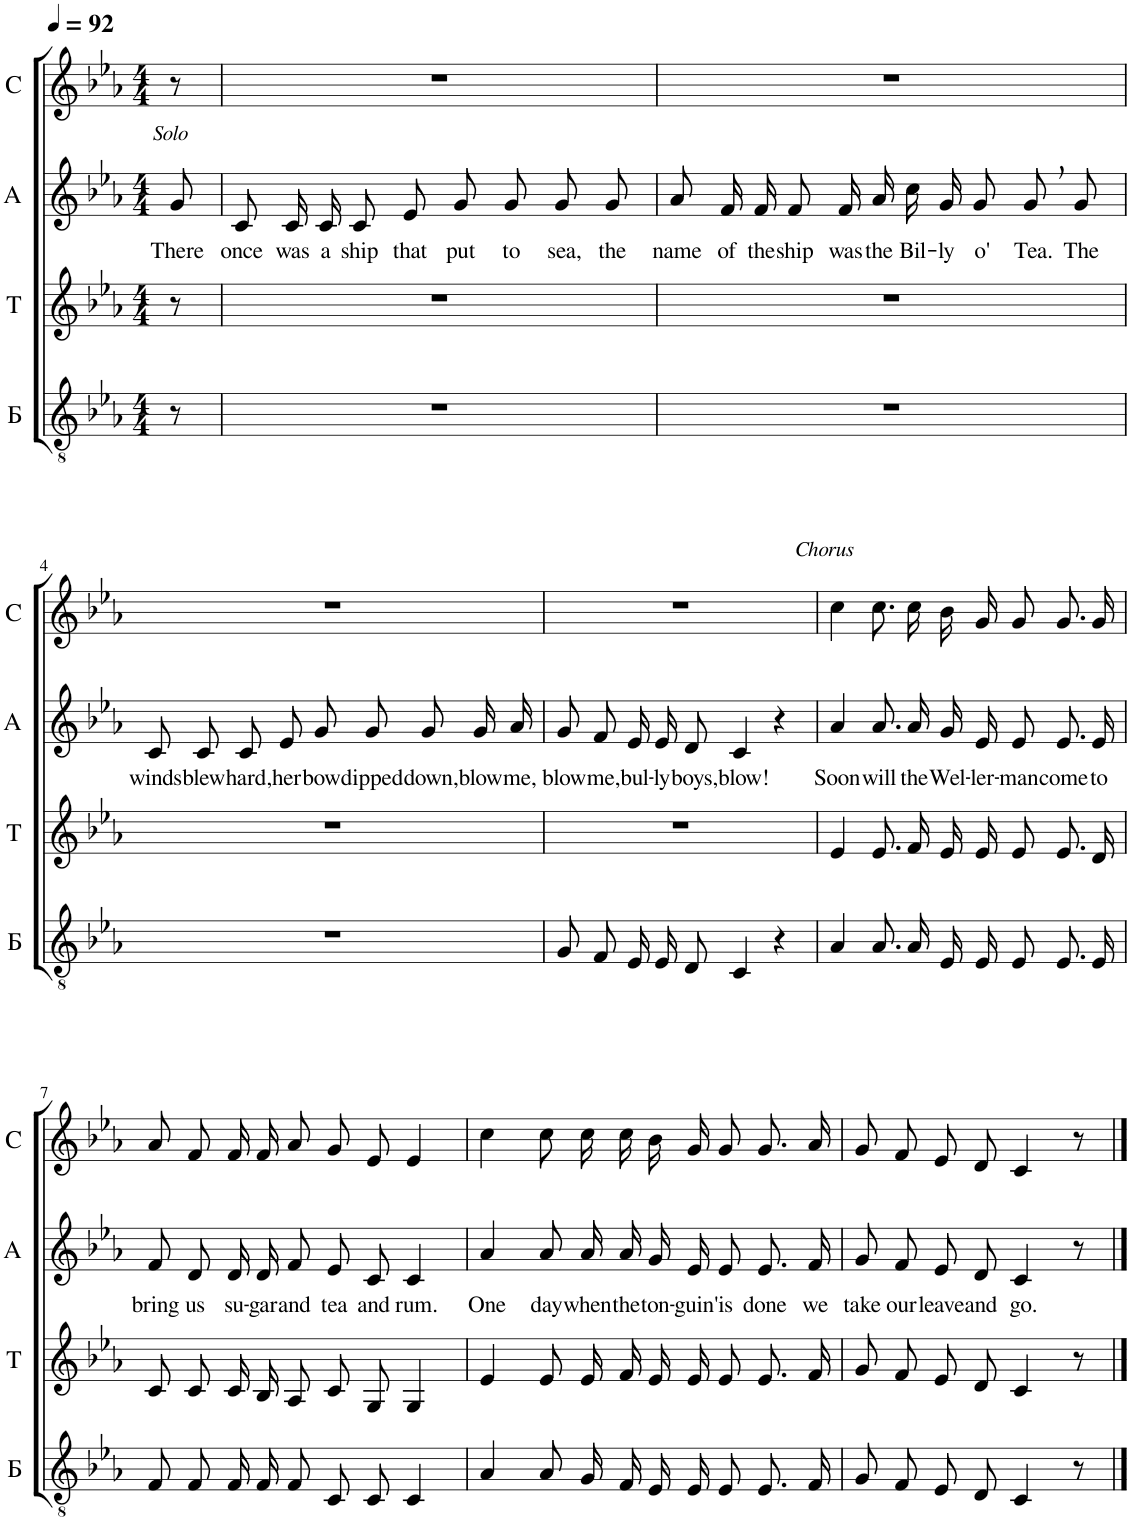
**kern	**kern	**kern	**text	**kern
*part4	*part3	*part2	*part2	*part1
*staff4	*staff3	*staff2	*staff2	*staff1
*I"Б	*I"Т	*I"А	*	*I"С
*clefGv2	*clefG2	*clefG2	*	*clefG2
*Trd4c7	*Trd4c7	*	*	*
*k[b-e-a-]	*k[b-e-a-]	*k[b-e-a-]	*	*k[b-e-a-]
*M4/4	*M4/4	*M4/4	*	*M4/4
*MM92	*MM92	*MM92	*	*MM92
=1	=1	=1	=1	=1
!	!	!LO:TX:a:i:t=Solo	!	!
!	!	!	!LO:LY:b	!
8r	8r	8g/	There	8r
=2	=2	=2	=2	=2
!	!	!	!LO:LY:b	!
1r	1r	8c/L	once	1r
!	!	!	!LO:LY:b	!
.	.	16c/L	was	.
!	!	!	!LO:LY:b	!
.	.	16c/JJ	a	.
!	!	!	!LO:LY:b	!
.	.	8c/L	ship	.
!	!	!	!LO:LY:b	!
.	.	8e-/J	that	.
!	!	!	!LO:LY:b	!
.	.	8g/L	put	.
!	!	!	!LO:LY:b	!
.	.	8g/J	to	.
!	!	!	!LO:LY:b	!
.	.	8g/L	sea,	.
!	!	!	!LO:LY:b	!
.	.	8g/J	the	.
=3	=3	=3	=3	=3
!	!	!	!LO:LY:b	!
1r	1r	8a-/L	name	1r
!	!	!	!LO:LY:b	!
.	.	16f/L	of	.
!	!	!	!LO:LY:b	!
.	.	16f/JJ	the	.
!	!	!	!LO:LY:b	!
.	.	8f/L	ship	.
!	!	!	!LO:LY:b	!
.	.	16f/L	was	.
!	!	!	!LO:LY:b	!
.	.	16a-/JJ	the	.
!	!	!	!LO:LY:b	!
.	.	16cc/LL	Bil-	.
!	!	!	!LO:LY:b	!
.	.	16g/J	-ly	.
!	!	!	!LO:LY:b	!
.	.	8g/J	o'	.
!	!	!	!LO:LY:b	!
.	.	8g,/L	Tea.	.
!	!	!	!LO:LY:b	!
.	.	8g/J	The	.
!!LO:LB:g=z
=4	=4	=4	=4	=4
!	!	!	!LO:LY:b	!
1r	1r	8c/L	winds	1r
!	!	!	!LO:LY:b	!
.	.	8c/J	blew	.
!	!	!	!LO:LY:b	!
.	.	8c/L	hard,	.
!	!	!	!LO:LY:b	!
.	.	8e-/J	her	.
!	!	!	!LO:LY:b	!
.	.	8g/L	bow	.
!	!	!	!LO:LY:b	!
.	.	8g/J	dipped	.
!	!	!	!LO:LY:b	!
.	.	8g/L	down,	.
!	!	!	!LO:LY:b	!
.	.	16g/L	blow	.
!	!	!	!LO:LY:b	!
.	.	16a-/JJ	me,	.
=5	=5	=5	=5	=5
!	!	!	!LO:LY:b	!
8G/L	1r	8g/L	blow	1r
!	!	!	!LO:LY:b	!
8F/J	.	8f/J	me,	.
!	!	!	!LO:LY:b	!
16E-/LL	.	16e-/LL	bul-	.
!	!	!	!LO:LY:b	!
16E-/J	.	16e-/J	-ly	.
!	!	!	!LO:LY:b	!
8D/J	.	8d/J	boys,	.
!	!	!	!LO:LY:b	!
4C/	.	4c/	blow!	.
4r	.	4r	.	.
=6	=6	=6	=6	=6
!	!	!	!	!LO:TX:a:i:t=Chorus
!	!	!	!LO:LY:b	!
4A-/	4e-/	4a-/	Soon	4cc\
!	!	!	!LO:LY:b	!
8.A-/L	8.e-/L	8.a-/L	will	8.cc\L
!	!	!	!LO:LY:b	!
16A-/Jk	16f/Jk	16a-/Jk	the	16cc\Jk
!	!	!	!LO:LY:b	!
16E-/LL	16e-/LL	16g/LL	Wel-	16b-/LL
!	!	!	!LO:LY:b	!
16E-/J	16e-/J	16e-/J	-ler-	16g/J
!	!	!	!LO:LY:b	!
8E-/J	8e-/J	8e-/J	-man	8g/J
!	!	!	!LO:LY:b	!
8.E-/L	8.e-/L	8.e-/L	come	8.g/L
!	!	!	!LO:LY:b	!
16E-/Jk	16d/Jk	16e-/Jk	to	16g/Jk
!!LO:LB:g=z
=7	=7	=7	=7	=7
!	!	!	!LO:LY:b	!
8F/L	8c/L	8f/L	bring	8a-/L
!	!	!	!LO:LY:b	!
8F/J	8c/J	8d/J	us	8f/J
!	!	!	!LO:LY:b	!
16F/LL	16c/LL	16d/LL	su-	16f/LL
!	!	!	!LO:LY:b	!
16F/J	16B-/J	16d/J	-gar	16f/J
!	!	!	!LO:LY:b	!
8F/J	8A-/J	8f/J	and	8a-/J
!	!	!	!LO:LY:b	!
8C/L	8c/L	8e-/L	tea	8g/L
!	!	!	!LO:LY:b	!
8C/J	8G/J	8c/J	and	8e-/J
!	!	!	!LO:LY:b	!
4C/	4G/	4c/	rum.	4e-/
=8	=8	=8	=8	=8
!	!	!	!LO:LY:b	!
4A-/	4e-/	4a-/	One	4cc\
!	!	!	!LO:LY:b	!
8A-/L	8e-/L	8a-/L	day	8cc\L
!	!	!	!LO:LY:b	!
16G/L	16e-/L	16a-/L	when	16cc\L
!	!	!	!LO:LY:b	!
16F/JJ	16f/JJ	16a-/JJ	the	16cc\JJ
!	!	!	!LO:LY:b	!
16E-/LL	16e-/LL	16g/LL	ton-	16b-/LL
!	!	!	!LO:LY:b	!
16E-/J	16e-/J	16e-/J	-guin'	16g/J
!	!	!	!LO:LY:b	!
8E-/J	8e-/J	8e-/J	is	8g/J
!	!	!	!LO:LY:b	!
8.E-/L	8.e-/L	8.e-/L	done	8.g/L
!	!	!	!LO:LY:b	!
16F/Jk	16f/Jk	16f/Jk	we	16a-/Jk
=9	=9	=9	=9	=9
!	!	!	!LO:LY:b	!
8G/L	8g/L	8g/L	take	8g/L
!	!	!	!LO:LY:b	!
8F/J	8f/J	8f/J	our	8f/J
!	!	!	!LO:LY:b	!
8E-/L	8e-/L	8e-/L	leave	8e-/L
!	!	!	!LO:LY:b	!
8D/J	8d/J	8d/J	and	8d/J
!	!	!	!LO:LY:b	!
4C/	4c/	4c/	go.	4c/
8r	8r	8r	.	8r
==	==	==	==	==
*-	*-	*-	*-	*-
